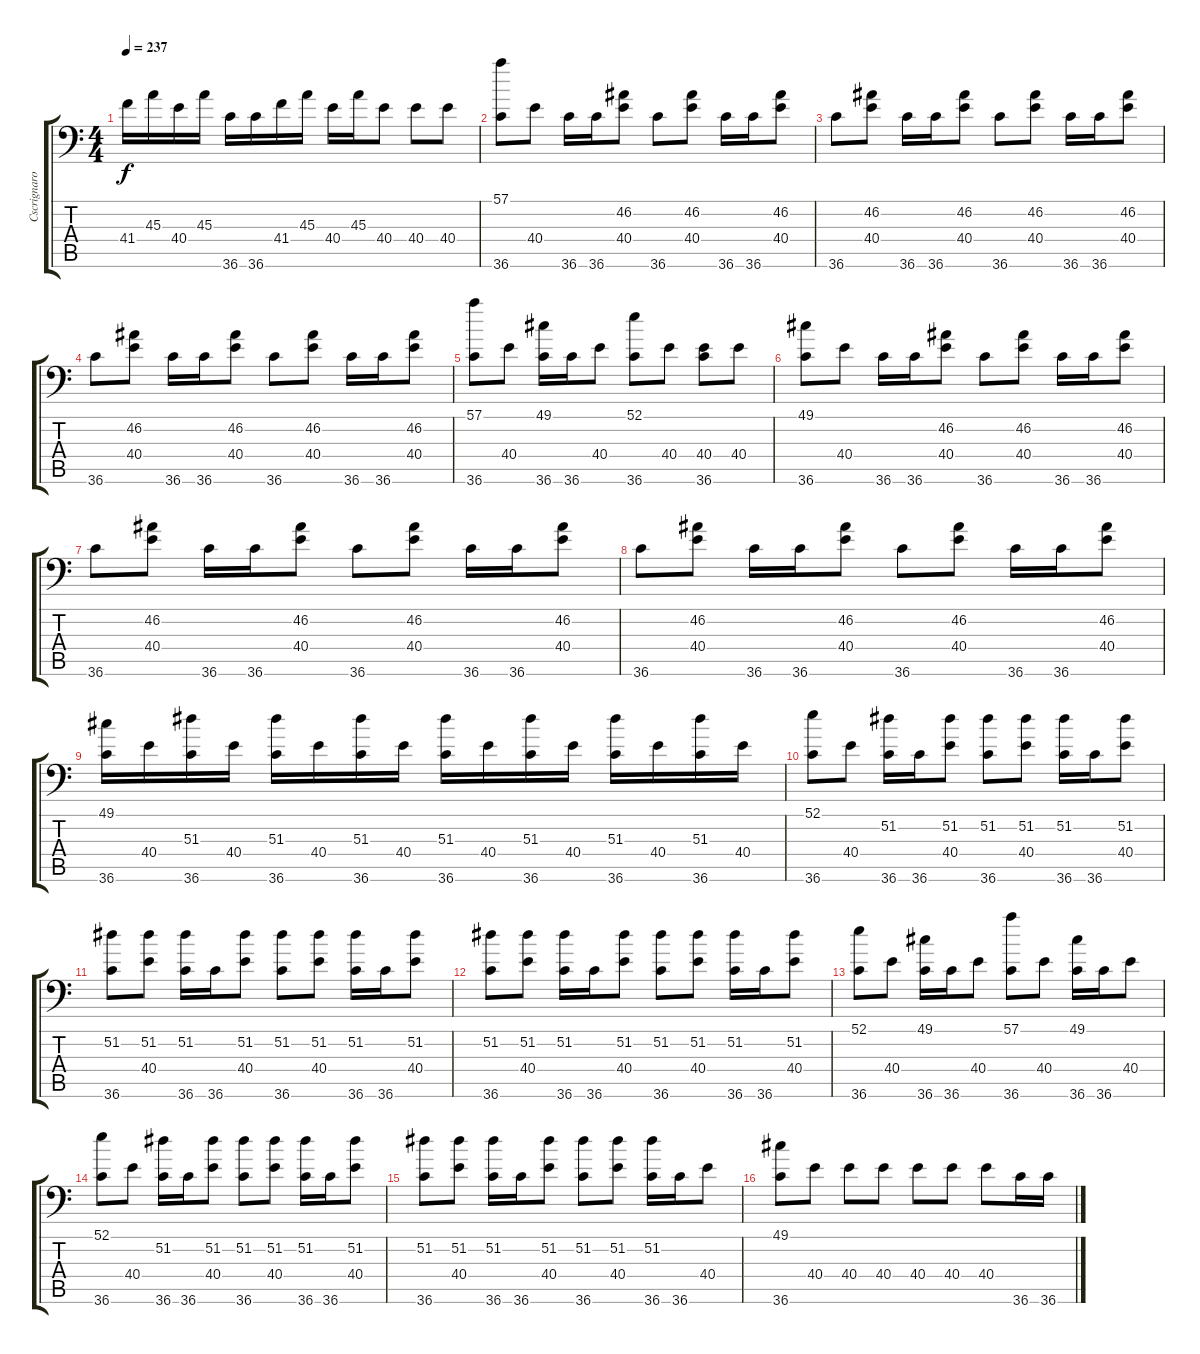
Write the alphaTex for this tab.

\track ("Cscrignaro" "Cscrignaro") {instrument acousticgrandpiano}
\staff {score tabs}
\tuning (C-1 C-1 C-1 C-1 C-1 C-1) {hide}
\ts (4 4)
\tempo 237
\clef f4
\ks c
41.4.16{dy f} 45.3.16 40.4.16 45.3.16 36.6.16 36.6.16 41.4.16 45.3.16 40.4.16 45.3.16 40.4.8 40.4.8 40.4.8 |
(57.1 36.6).8 40.4.8 36.6.16 36.6.16 (46.2 40.4).8 36.6.8 (46.2 40.4).8 36.6.16 36.6.16 (46.2 40.4).8 |
36.6.8 (46.2 40.4).8 36.6.16 36.6.16 (46.2 40.4).8 36.6.8 (46.2 40.4).8 36.6.16 36.6.16 (46.2 40.4).8 |
36.6.8 (46.2 40.4).8 36.6.16 36.6.16 (46.2 40.4).8 36.6.8 (46.2 40.4).8 36.6.16 36.6.16 (46.2 40.4).8 |
(57.1 36.6).8 40.4.8 (49.1 36.6).16 36.6.16 40.4.8 (52.1 36.6).8 40.4.8 (40.4 36.6).8 40.4.8 |
(49.1 36.6).8 40.4.8 36.6.16 36.6.16 (46.2 40.4).8 36.6.8 (46.2 40.4).8 36.6.16 36.6.16 (46.2 40.4).8 |
36.6.8 (46.2 40.4).8 36.6.16 36.6.16 (46.2 40.4).8 36.6.8 (46.2 40.4).8 36.6.16 36.6.16 (46.2 40.4).8 |
36.6.8 (46.2 40.4).8 36.6.16 36.6.16 (46.2 40.4).8 36.6.8 (46.2 40.4).8 36.6.16 36.6.16 (46.2 40.4).8 |
(49.1 36.6).16 40.4.16 (51.3 36.6).16 40.4.16 (51.3 36.6).16 40.4.16 (51.3 36.6).16 40.4.16 (51.3 36.6).16 40.4.16 (51.3 36.6).16 40.4.16 (51.3 36.6).16 40.4.16 (51.3 36.6).16 40.4.16 |
(52.1 36.6).8 40.4.8 (51.2 36.6).16 36.6.16 (51.2 40.4).8 (51.2 36.6).8 (51.2 40.4).8 (51.2 36.6).16 36.6.16 (51.2 40.4).8 |
(51.2 36.6).8 (51.2 40.4).8 (51.2 36.6).16 36.6.16 (51.2 40.4).8 (51.2 36.6).8 (51.2 40.4).8 (51.2 36.6).16 36.6.16 (51.2 40.4).8 |
(51.2 36.6).8 (51.2 40.4).8 (51.2 36.6).16 36.6.16 (51.2 40.4).8 (51.2 36.6).8 (51.2 40.4).8 (51.2 36.6).16 36.6.16 (51.2 40.4).8 |
(52.1 36.6).8 40.4.8 (49.1 36.6).16 36.6.16 40.4.8 (57.1 36.6).8 40.4.8 (49.1 36.6).16 36.6.16 40.4.8 |
(52.1 36.6).8 40.4.8 (51.2 36.6).16 36.6.16 (51.2 40.4).8 (51.2 36.6).8 (51.2 40.4).8 (51.2 36.6).16 36.6.16 (51.2 40.4).8 |
(51.2 36.6).8 (51.2 40.4).8 (51.2 36.6).16 36.6.16 (51.2 40.4).8 (51.2 36.6).8 (51.2 40.4).8 (51.2 36.6).16 36.6.16 40.4.8 |
(49.1 36.6).8 40.4.8 40.4.8 40.4.8 40.4.8 40.4.8 40.4.8 36.6.16 36.6.16
